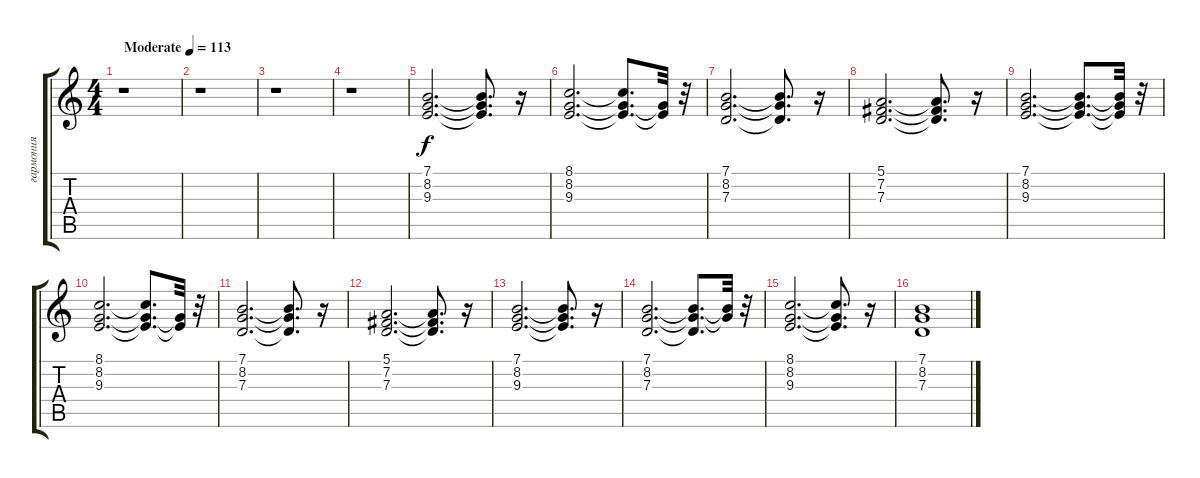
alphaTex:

\track ("гармония" "гармония") {instrument synthstrings1}
\staff {score tabs}
\tuning (E4 B3 G3 D3 A2 E2) {hide}
\ts (4 4)
\tempo (113 "Moderate")
\clef g2
\ks c
r.1{dy f instrument synthstrings1} |
r.1 |
r.1 |
r.1 |
(7.1 8.2 9.3).2{d} (7.1{t} 8.2{t} 9.3{t}).8{d} r.16 |
(8.1 8.2 9.3).2{d} (8.1{t} 8.2{t} 9.3{t}).8{d} (8.2{t} 9.3{t}).32 r.32 |
(7.1 8.2 7.3).2{d} (7.1{t} 8.2{t} 7.3{t}).8{d} r.16 |
(5.1 7.2 7.3).2{d} (5.1{t} 7.2{t} 7.3{t}).8{d} r.16 |
(7.1 8.2 9.3).2{d} (7.1{t} 8.2{t} 9.3{t}).8{d} (7.1{t} 8.2{t} 9.3{t}).32 r.32 |
(8.1 8.2 9.3).2{d} (8.1{t} 8.2{t} 9.3{t}).8{d} (8.2{t} 9.3{t}).32 r.32 |
(7.1 8.2 7.3).2{d} (7.1{t} 8.2{t} 7.3{t}).8{d} r.16 |
(5.1 7.2 7.3).2{d} (5.1{t} 7.2{t} 7.3{t}).8{d} r.16 |
(7.1 8.2 9.3).2{d} (7.1{t} 8.2{t} 9.3{t}).8{d} r.16 |
(7.1 8.2 7.3).2{d} (7.1{t} 8.2{t} 7.3{t}).8{d} (7.1{t} 8.2{t}).32 r.32 |
(8.1 8.2 9.3).2{d} (8.1{t} 8.2{t} 9.3{t}).8{d} r.16 |
(7.1 8.2 7.3).1
